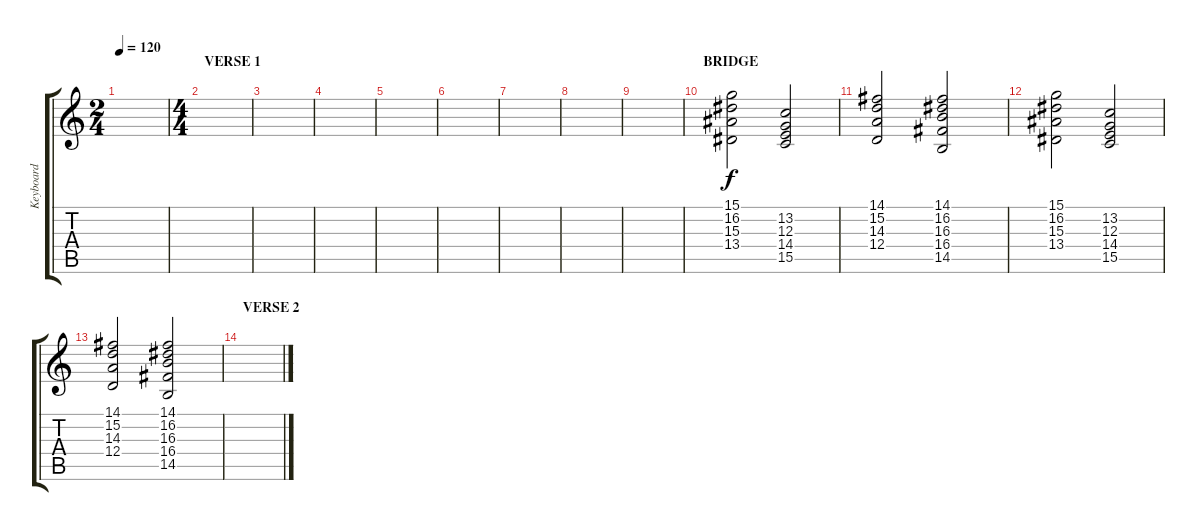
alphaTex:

\track ("Keyboard" "Keyboard") {instrument stringensemble1}
\staff {score tabs}
\tuning (E4 B3 G3 D3 A2 E2) {hide}
\ts (2 4)
\tempo 120
\clef g2
\ks c
|
\ts (4 4)
\section ("" "VERSE 1")
|
|
|
|
|
|
|
|
\section ("" "BRIDGE")
(15.1 16.2 15.3 13.4).2 (13.2 12.3 14.4 15.5).2 |
(14.1 15.2 14.3 12.4).2 (14.1 16.2 16.3 16.4 14.5).2 |
(15.1 16.2 15.3 13.4).2 (13.2 12.3 14.4 15.5).2 |
(14.1 15.2 14.3 12.4).2 (14.1 16.2 16.3 16.4 14.5).2 |
\section ("" "VERSE 2")
